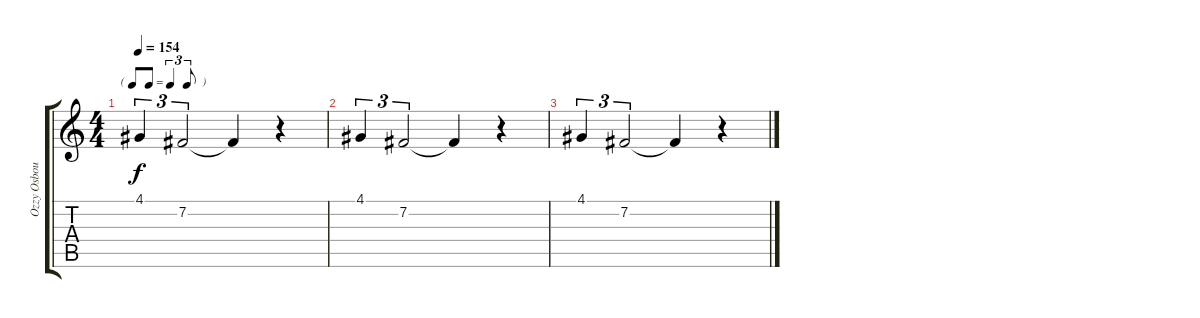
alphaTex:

\track ("Ozzy Osbourne (Vocals)" "Ozzy Osbou") {instrument lead2sawtooth}
\staff {score tabs}
\tuning (E4 B3 G3 D3 A2 E2) {hide}
\ts (4 4)
\tf triplet8th
\tempo 154
\clef g2
\ks c
4.1.4{tu (3 2) dy f} 7.2.2{tu (3 2)} 7.2{t}.4 r.4 |
4.1.4{tu (3 2)} 7.2.2{tu (3 2)} 7.2{t}.4 r.4 |
4.1.4{tu (3 2)} 7.2.2{tu (3 2)} 7.2{t}.4 r.4
